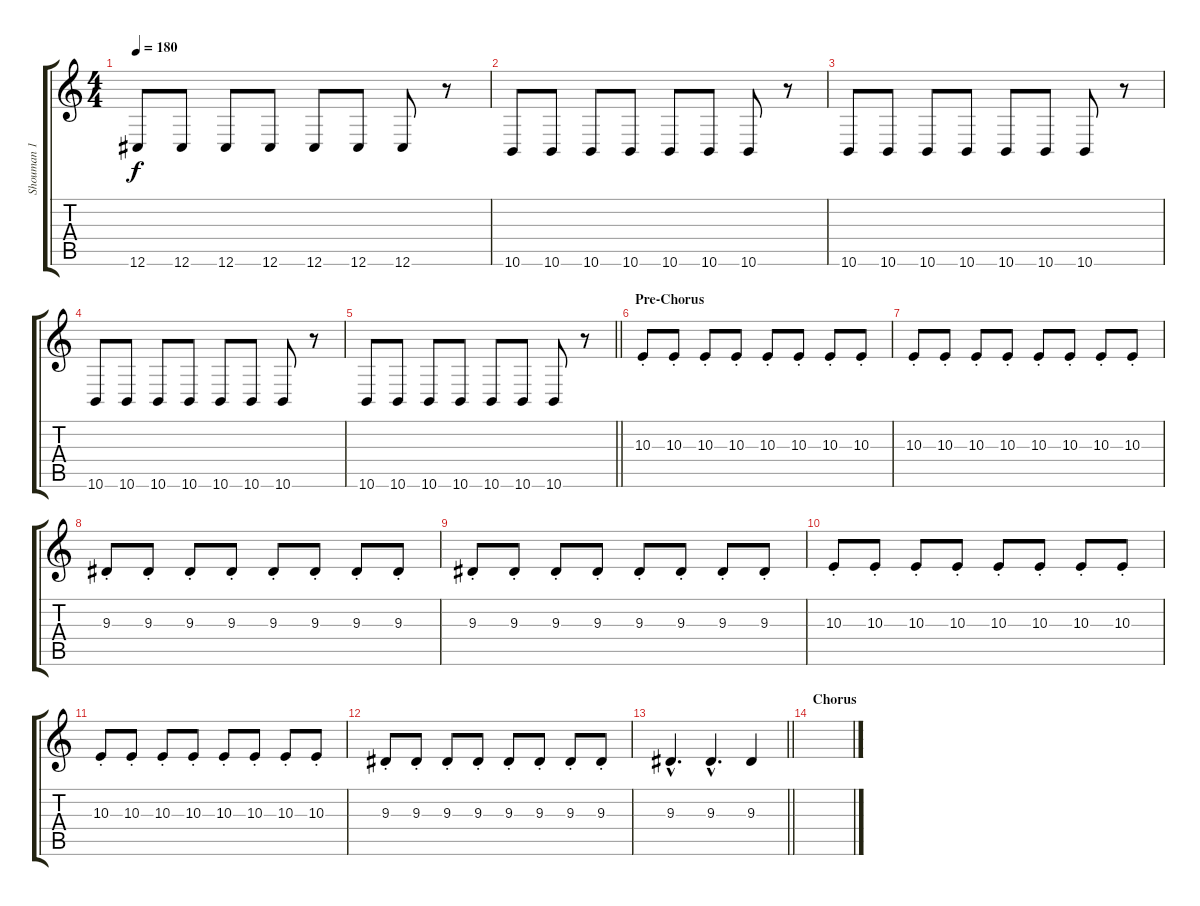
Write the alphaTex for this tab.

\track ("Shouman 1" "Shouman 1") {instrument lead2sawtooth}
\staff {score tabs}
\tuning (Eb4 Bb3 Gb3 Db3 Ab2 Db2) {hide}
\ts (4 4)
\tempo 180
\clef g2
\ks c
12.6.8{dy f} 12.6.8 12.6.8 12.6.8 12.6.8 12.6.8 12.6.8 r.8 |
10.6.8 10.6.8 10.6.8 10.6.8 10.6.8 10.6.8 10.6.8 r.8 |
10.6.8 10.6.8 10.6.8 10.6.8 10.6.8 10.6.8 10.6.8 r.8 |
10.6.8 10.6.8 10.6.8 10.6.8 10.6.8 10.6.8 10.6.8 r.8 |
\barLineRight lightlight
10.6.8 10.6.8 10.6.8 10.6.8 10.6.8 10.6.8 10.6.8 r.8 |
\section ("" "Pre-Chorus")
10.3{st}.8{instrument drawbarorgan} 10.3{st}.8 10.3{st}.8 10.3{st}.8 10.3{st}.8 10.3{st}.8 10.3{st}.8 10.3{st}.8 |
10.3{st}.8 10.3{st}.8 10.3{st}.8 10.3{st}.8 10.3{st}.8 10.3{st}.8 10.3{st}.8 10.3{st}.8 |
9.3{st}.8 9.3{st}.8 9.3{st}.8 9.3{st}.8 9.3{st}.8 9.3{st}.8 9.3{st}.8 9.3{st}.8 |
9.3{st}.8 9.3{st}.8 9.3{st}.8 9.3{st}.8 9.3{st}.8 9.3{st}.8 9.3{st}.8 9.3{st}.8 |
10.3{st}.8{instrument drawbarorgan} 10.3{st}.8 10.3{st}.8 10.3{st}.8 10.3{st}.8 10.3{st}.8 10.3{st}.8 10.3{st}.8 |
10.3{st}.8 10.3{st}.8 10.3{st}.8 10.3{st}.8 10.3{st}.8 10.3{st}.8 10.3{st}.8 10.3{st}.8 |
9.3{st}.8 9.3{st}.8 9.3{st}.8 9.3{st}.8 9.3{st}.8 9.3{st}.8 9.3{st}.8 9.3{st}.8 |
\barLineRight lightlight
9.3{hac}.4{d} 9.3{hac}.4{d} 9.3.4 |
\section ("" "Chorus")
